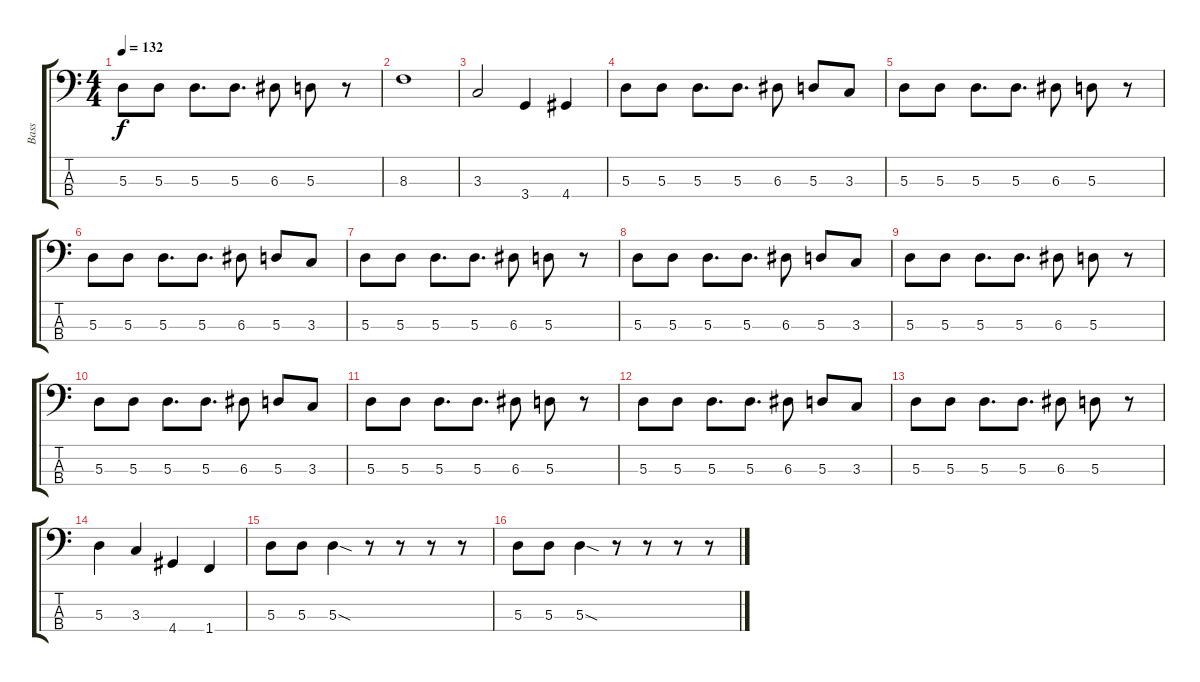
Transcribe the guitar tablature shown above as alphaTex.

\track ("Bass" "Bass") {instrument electricbassfinger}
\staff {score tabs}
\tuning (G2 D2 A1 E1) {hide}
\ts (4 4)
\tempo 132
\clef f4
\ks c
5.3.8{dy f} 5.3.8 5.3.8{d} 5.3.8{d} 6.3.8 5.3.8 r.8 |
8.3.1 |
3.3.2 3.4.4 4.4.4 |
5.3.8 5.3.8 5.3.8{d} 5.3.8{d} 6.3.8 5.3.8 3.3.8 |
5.3.8 5.3.8 5.3.8{d} 5.3.8{d} 6.3.8 5.3.8 r.8 |
5.3.8 5.3.8 5.3.8{d} 5.3.8{d} 6.3.8 5.3.8 3.3.8 |
5.3.8 5.3.8 5.3.8{d} 5.3.8{d} 6.3.8 5.3.8 r.8 |
5.3.8 5.3.8 5.3.8{d} 5.3.8{d} 6.3.8 5.3.8 3.3.8 |
5.3.8 5.3.8 5.3.8{d} 5.3.8{d} 6.3.8 5.3.8 r.8 |
5.3.8 5.3.8 5.3.8{d} 5.3.8{d} 6.3.8 5.3.8 3.3.8 |
5.3.8 5.3.8 5.3.8{d} 5.3.8{d} 6.3.8 5.3.8 r.8 |
5.3.8 5.3.8 5.3.8{d} 5.3.8{d} 6.3.8 5.3.8 3.3.8 |
5.3.8 5.3.8 5.3.8{d} 5.3.8{d} 6.3.8 5.3.8 r.8 |
5.3.4 3.3.4 4.4.4 1.4.4 |
5.3.8 5.3.8 5.3{sod}.4 r.8 r.8 r.8 r.8 |
5.3.8 5.3.8 5.3{sod}.4 r.8 r.8 r.8 r.8
